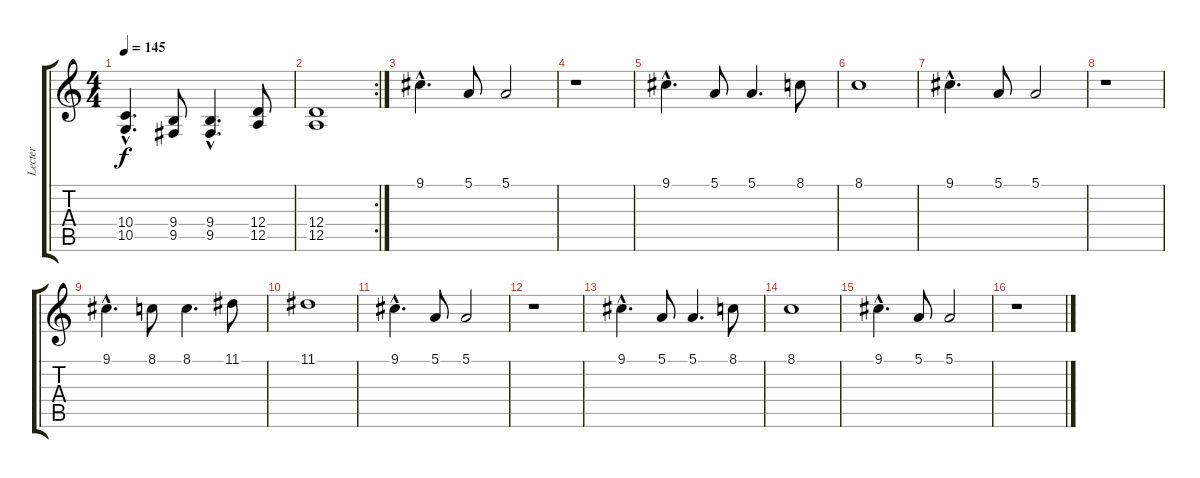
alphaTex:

\track ("Lecter" "Lecter") {instrument stringensemble1}
\staff {score tabs}
\tuning (E4 B3 G3 D3 A2 E2) {hide}
\ts (4 4)
\tempo 145
\clef g2
\ks c
(10.4{hac} 10.5{hac}).4{d dy f} (9.4 9.5).8 (9.4{hac} 9.5{hac}).4{d} (12.4 12.5).8 |
\rc 2
(12.4 12.5).1 |
9.1{hac}.4{d volume 13 instrument pad4choir} 5.1.8 5.1.2 |
r.1 |
9.1{hac}.4{d} 5.1.8 5.1.4{d} 8.1.8 |
8.1.1 |
9.1{hac}.4{d} 5.1.8 5.1.2 |
r.1 |
9.1{hac}.4{d} 8.1.8 8.1.4{d} 11.1.8 |
11.1.1 |
9.1{hac}.4{d} 5.1.8 5.1.2 |
r.1 |
9.1{hac}.4{d} 5.1.8 5.1.4{d} 8.1.8 |
8.1.1 |
9.1{hac}.4{d} 5.1.8 5.1.2 |
r.1
